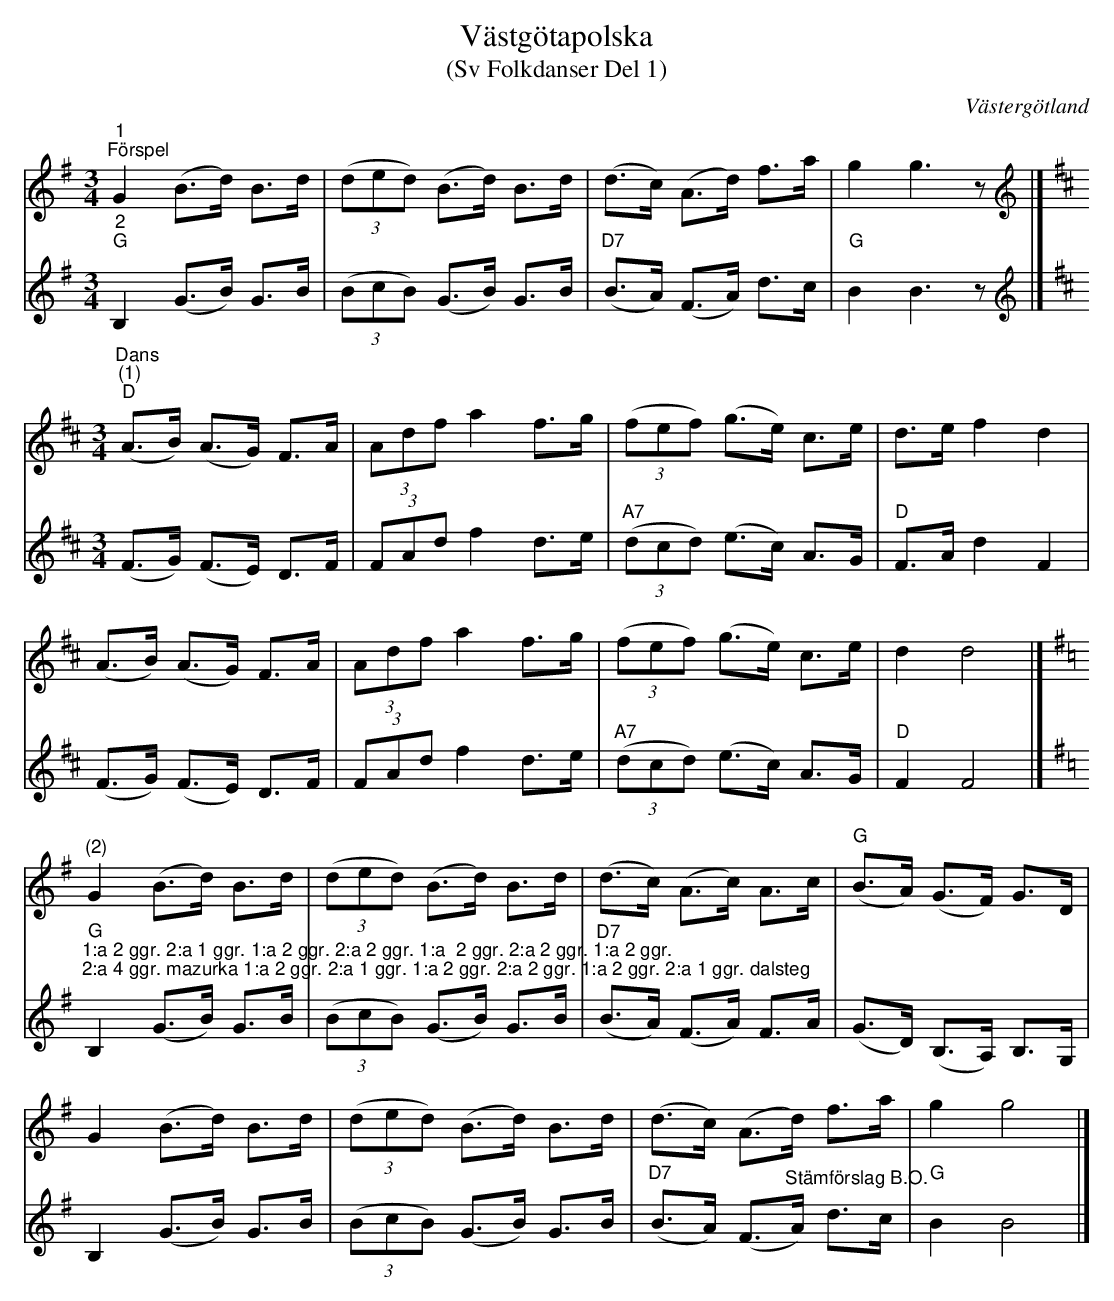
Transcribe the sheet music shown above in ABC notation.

X:1
T:Västgötapolska
T:(Sv Folkdanser Del 1)
O:Västergötland
L:1/8
M:3/4
K:G
V:1
"^1""^Förspel" G2 (B>d) B>d | (3(ded) (B>d) B>d | (d>c) (A>d) f>a | g2 g3 z |]
[K:D][M:3/4][K:treble]"^Dans""^(1)""D" (A>B) (A>G) F>A | (3Adf a2 f>g | (3(fef) (g>e) c>e | d>e f2 d2 |
(A>B) (A>G) F>A | (3Adf a2 f>g | (3(fef) (g>e) c>e | d2 d4 |]
[K:G]"^(2)" G2 (B>d) B>d | (3(ded) (B>d) B>d | (d>c) (A>c) A>c |"G" (B>A) (G>F) G>D |
G2 (B>d) B>d | (3(ded) (B>d) B>d | (d>c) (A>d) f>a | g2 g4 |]
V:2
"^2""G" B,2 (G>B) G>B | (3(BcB) (G>B) G>B |"D7" (B>A) (F>A) d>c |"G" B2 B3 z |]
[K:D][M:3/4][K:treble] (F>G) (F>E) D>F | (3FAd f2 d>e |"A7" (3(dcd) (e>c) A>G |"D" F>A d2 F2 |
(F>G) (F>E) D>F | (3FAd f2 d>e |"A7" (3(dcd) (e>c) A>G |"D" F2 F4 |]
[K:G]"G" "^1:a 2 ggr. 2:a 1 ggr. 1:a 2 ggr. 2:a 2 ggr. 1:a  2 ggr. 2:a 2 ggr. 1:a 2 ggr.""^2:a 4 ggr. mazurka 1:a 2 ggr. 2:a 1 ggr. 1:a 2 ggr. 2:a 2 ggr. 1:a 2 ggr. 2:a 1 ggr. dalsteg" B,2 (G>B) G>B | (3(BcB) (G>B) G>B | "D7" (B>A) (F>A) F>A |
(G>D) (B,>A,) B,>G, | B,2 (G>B) G>B | (3(BcB) (G>B) G>B | "D7" (B>A) (F>"^Stämförslag B.O."A) d>c |"G" B2 B4 |]
